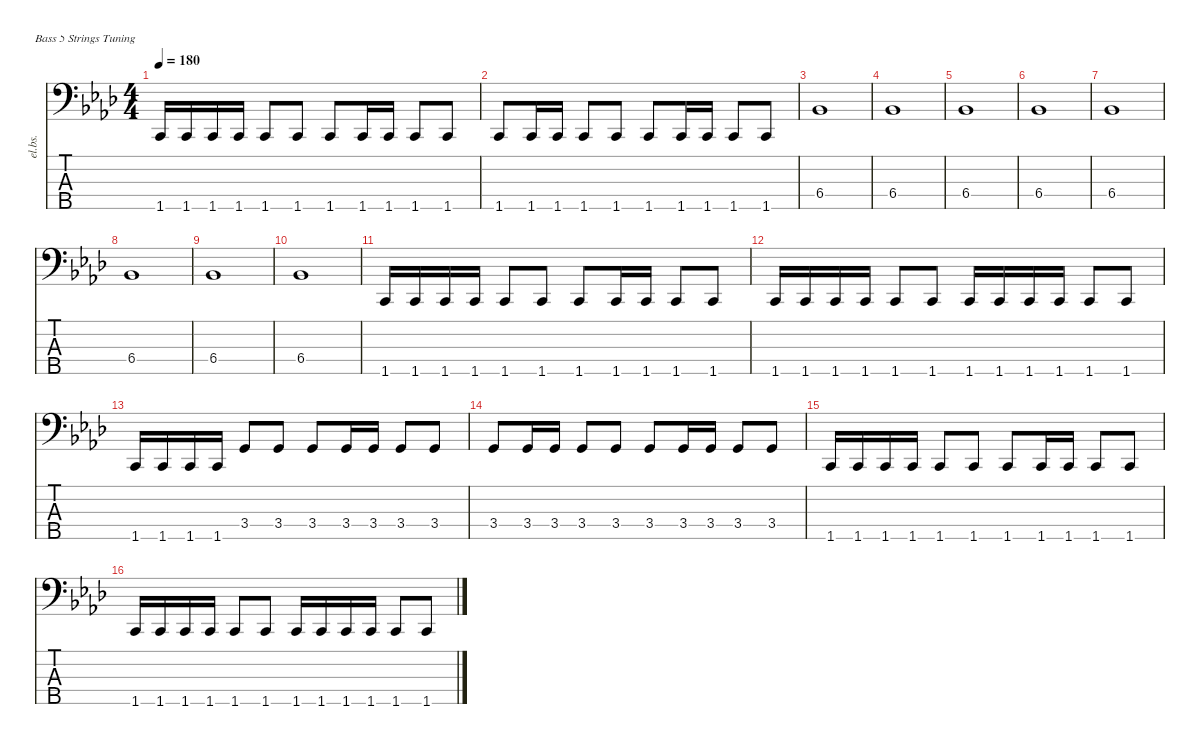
\defaultSystemsLayout 4
\hideDynamics
\bracketExtendMode nobrackets
\track ("Bass" "el.bs.") {instrument electricbasspick}
\staff {score tabs}
\tuning (G2 D2 A1 E1 B0)
\ts (4 4)
\tempo 180
\clef f4
\ks fminor
1.5{acc forcenatural}.16{dy f beam Up} 1.5{acc forcenatural}.16{beam Up} 1.5{acc forcenatural}.16{beam Up} 1.5{acc forcenatural}.16{beam Up} 1.5{acc forcenatural}.8{beam Up} 1.5{acc forcenatural}.8{beam Up} 1.5{acc forcenatural}.8{beam Up} 1.5{acc forcenatural}.16{beam Up} 1.5{acc forcenatural}.16{beam Up} 1.5{acc forcenatural}.8{beam Up} 1.5{acc forcenatural}.8{beam Up} |
1.5{acc forcenatural}.8{beam Up} 1.5{acc forcenatural}.16{beam Up} 1.5{acc forcenatural}.16{beam Up} 1.5{acc forcenatural}.8{beam Up} 1.5{acc forcenatural}.8{beam Up} 1.5{acc forcenatural}.8{beam Up} 1.5{acc forcenatural}.16{beam Up} 1.5{acc forcenatural}.16{beam Up} 1.5{acc forcenatural}.8{beam Up} 1.5{acc forcenatural}.8{beam Up} |
6.4{acc b}.1{beam Up} |
6.4{acc b}.1{beam Up} |
6.4{acc b}.1{beam Up} |
6.4{acc b}.1{beam Up} |
6.4{acc b}.1{beam Up} |
6.4{acc b}.1{beam Up} |
6.4{acc b}.1{beam Up} |
6.4{acc b}.1{beam Up} |
1.5{acc forcenatural}.16{beam Up} 1.5{acc forcenatural}.16{beam Up} 1.5{acc forcenatural}.16{beam Up} 1.5{acc forcenatural}.16{beam Up} 1.5{acc forcenatural}.8{beam Up} 1.5{acc forcenatural}.8{beam Up} 1.5{acc forcenatural}.8{beam Up} 1.5{acc forcenatural}.16{beam Up} 1.5{acc forcenatural}.16{beam Up} 1.5{acc forcenatural}.8{beam Up} 1.5{acc forcenatural}.8{beam Up} |
1.5{acc forcenatural}.16{beam Up} 1.5{acc forcenatural}.16{beam Up} 1.5{acc forcenatural}.16{beam Up} 1.5{acc forcenatural}.16{beam Up} 1.5{acc forcenatural}.8{beam Up} 1.5{acc forcenatural}.8{beam Up} 1.5{acc forcenatural}.16{beam Up} 1.5{acc forcenatural}.16{beam Up} 1.5{acc forcenatural}.16{beam Up} 1.5{acc forcenatural}.16{beam Up} 1.5{acc forcenatural}.8{beam Up} 1.5{acc forcenatural}.8{beam Up} |
1.5{acc forcenatural}.16{beam Up} 1.5{acc forcenatural}.16{beam Up} 1.5{acc forcenatural}.16{beam Up} 1.5{acc forcenatural}.16{beam Up} 3.4{acc forcenatural}.8{beam Up} 3.4{acc forcenatural}.8{beam Up} 3.4{acc forcenatural}.8{beam Up} 3.4{acc forcenatural}.16{beam Up} 3.4{acc forcenatural}.16{beam Up} 3.4{acc forcenatural}.8{beam Up} 3.4{acc forcenatural}.8{beam Up} |
3.4{acc forcenatural}.8{beam Up} 3.4{acc forcenatural}.16{beam Up} 3.4{acc forcenatural}.16{beam Up} 3.4{acc forcenatural}.8{beam Up} 3.4{acc forcenatural}.8{beam Up} 3.4{acc forcenatural}.8{beam Up} 3.4{acc forcenatural}.16{beam Up} 3.4{acc forcenatural}.16{beam Up} 3.4{acc forcenatural}.8{beam Up} 3.4{acc forcenatural}.8{beam Up} |
1.5{acc forcenatural}.16{beam Up} 1.5{acc forcenatural}.16{beam Up} 1.5{acc forcenatural}.16{beam Up} 1.5{acc forcenatural}.16{beam Up} 1.5{acc forcenatural}.8{beam Up} 1.5{acc forcenatural}.8{beam Up} 1.5{acc forcenatural}.8{beam Up} 1.5{acc forcenatural}.16{beam Up} 1.5{acc forcenatural}.16{beam Up} 1.5{acc forcenatural}.8{beam Up} 1.5{acc forcenatural}.8{beam Up} |
1.5{acc forcenatural}.16{beam Up} 1.5{acc forcenatural}.16{beam Up} 1.5{acc forcenatural}.16{beam Up} 1.5{acc forcenatural}.16{beam Up} 1.5{acc forcenatural}.8{beam Up} 1.5{acc forcenatural}.8{beam Up} 1.5{acc forcenatural}.16{beam Up} 1.5{acc forcenatural}.16{beam Up} 1.5{acc forcenatural}.16{beam Up} 1.5{acc forcenatural}.16{beam Up} 1.5{acc forcenatural}.8{beam Up} 1.5{acc forcenatural}.8{beam Up}
